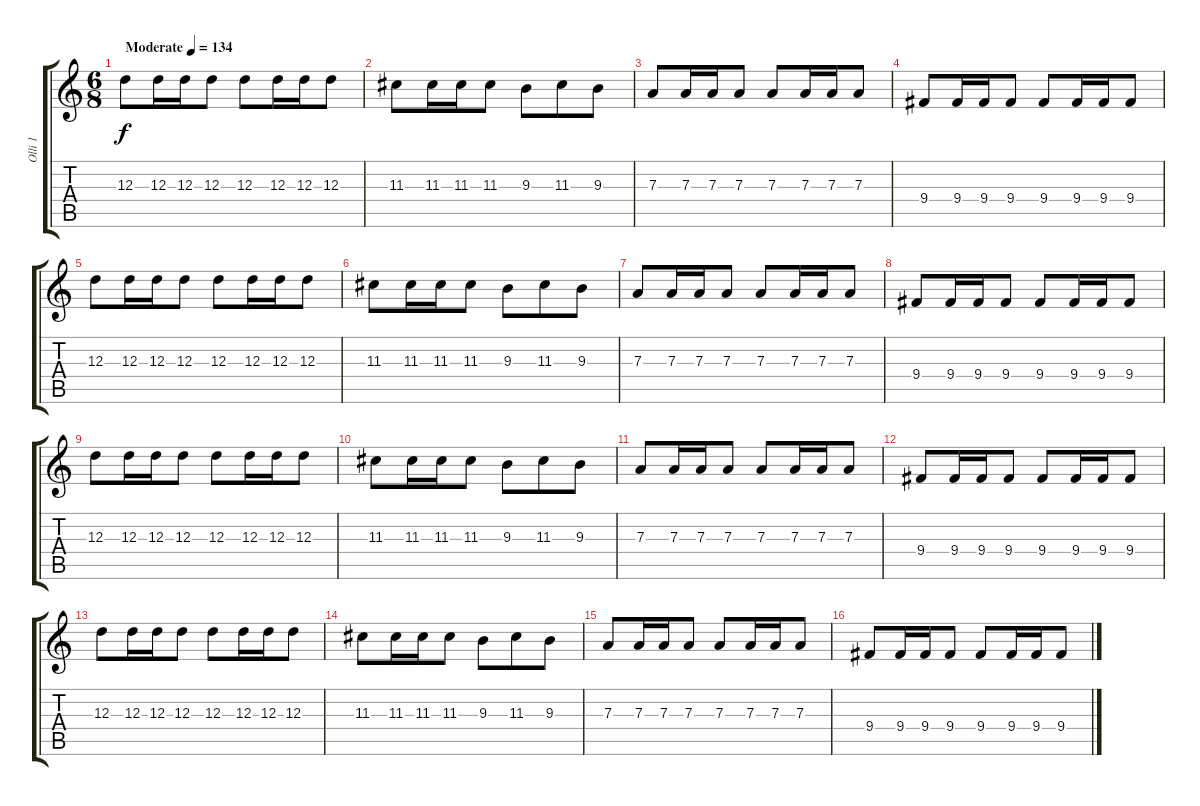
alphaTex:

\track ("Olli 1" "Olli 1") {instrument distortionguitar}
\staff {score tabs}
\tuning (B3 Gb3 D3 A2 E2 B1) {hide}
\ts (6 8)
\tempo (134 "Moderate")
\clef g2
\ks c
12.3.8{dy f instrument distortionguitar} 12.3.16 12.3.16 12.3.8 12.3.8 12.3.16 12.3.16 12.3.8 |
11.3.8 11.3.16 11.3.16 11.3.8 9.3.8 11.3.8 9.3.8 |
7.3.8 7.3.16 7.3.16 7.3.8 7.3.8 7.3.16 7.3.16 7.3.8 |
9.4.8 9.4.16 9.4.16 9.4.8 9.4.8 9.4.16 9.4.16 9.4.8 |
12.3.8 12.3.16 12.3.16 12.3.8 12.3.8 12.3.16 12.3.16 12.3.8 |
11.3.8 11.3.16 11.3.16 11.3.8 9.3.8 11.3.8 9.3.8 |
7.3.8 7.3.16 7.3.16 7.3.8 7.3.8 7.3.16 7.3.16 7.3.8 |
9.4.8 9.4.16 9.4.16 9.4.8 9.4.8 9.4.16 9.4.16 9.4.8 |
12.3.8 12.3.16 12.3.16 12.3.8 12.3.8 12.3.16 12.3.16 12.3.8 |
11.3.8 11.3.16 11.3.16 11.3.8 9.3.8 11.3.8 9.3.8 |
7.3.8 7.3.16 7.3.16 7.3.8 7.3.8 7.3.16 7.3.16 7.3.8 |
9.4.8 9.4.16 9.4.16 9.4.8 9.4.8 9.4.16 9.4.16 9.4.8 |
12.3.8 12.3.16 12.3.16 12.3.8 12.3.8 12.3.16 12.3.16 12.3.8 |
11.3.8 11.3.16 11.3.16 11.3.8 9.3.8 11.3.8 9.3.8 |
7.3.8 7.3.16 7.3.16 7.3.8 7.3.8 7.3.16 7.3.16 7.3.8 |
9.4.8 9.4.16 9.4.16 9.4.8 9.4.8 9.4.16 9.4.16 9.4.8
